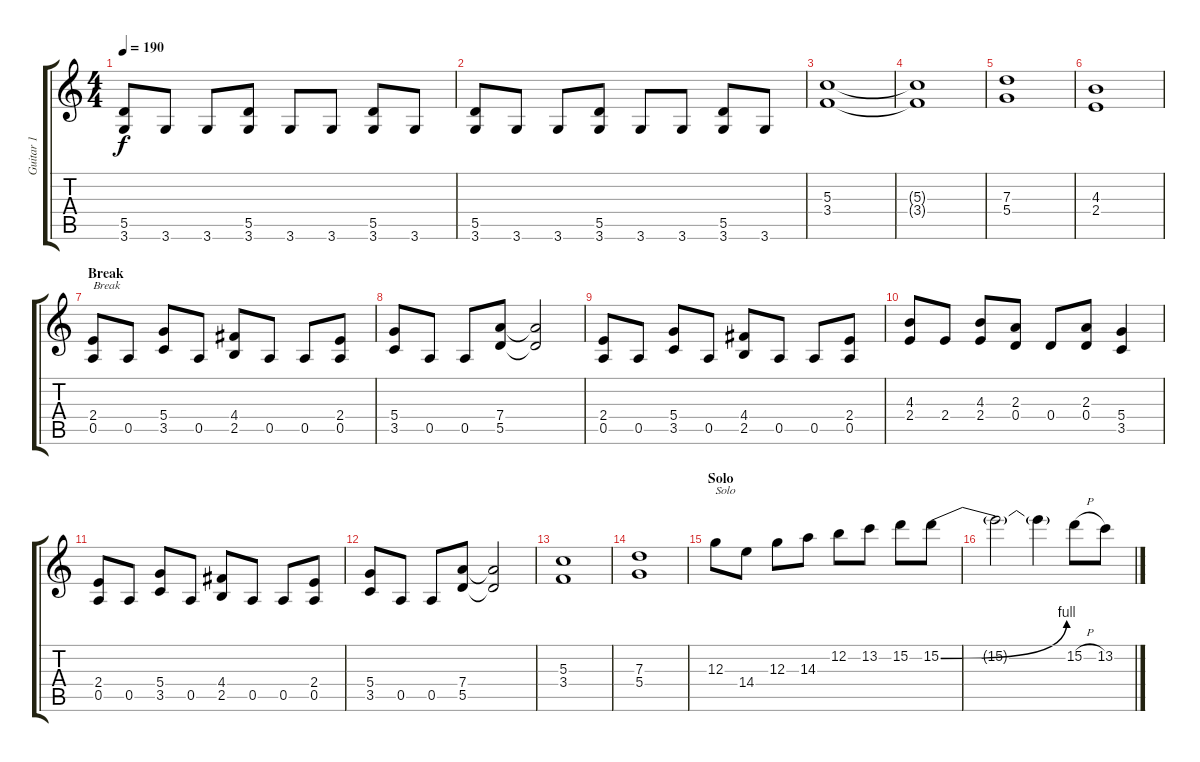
\track ("Guitar 1" "Guitar 1") {instrument distortionguitar}
\staff {score tabs}
\tuning (E4 B3 G3 D3 A2 E2) {hide}
\ts (4 4)
\tempo 190
\clef g2
\ks c
(5.5 3.6).8{dy f} 3.6.8 3.6.8 (5.5 3.6).8 3.6.8 3.6.8 (5.5 3.6).8 3.6.8 |
(5.5 3.6).8 3.6.8 3.6.8 (5.5 3.6).8 3.6.8 3.6.8 (5.5 3.6).8 3.6.8 |
(5.3 3.4).1 |
(5.3{t} 3.4{t}).1 |
(7.3 5.4).1 |
(4.3 2.4).1 |
\section ("" "Break")
(2.4 0.5).8{txt "Break"} 0.5.8 (5.4 3.5).8 0.5.8 (4.4 2.5).8 0.5.8 0.5.8 (2.4 0.5).8 |
(5.4 3.5).8 0.5.8 0.5.8 (7.4 5.5).8 (7.4{t} 5.5{t}).2 |
(2.4 0.5).8 0.5.8 (5.4 3.5).8 0.5.8 (4.4 2.5).8 0.5.8 0.5.8 (2.4 0.5).8 |
(4.3 2.4).8 2.4.8 (4.3 2.4).8 (2.3 0.4).8 0.4.8 (2.3 0.4).8 (5.4 3.5).4 |
(2.4 0.5).8 0.5.8 (5.4 3.5).8 0.5.8 (4.4 2.5).8 0.5.8 0.5.8 (2.4 0.5).8 |
(5.4 3.5).8 0.5.8 0.5.8 (7.4 5.5).8 (7.4{t} 5.5{t}).2 |
(5.3 3.4).1 |
(7.3 5.4).1 |
\section ("" "Solo")
12.3.8{txt "Solo"} 14.4.8 12.3.8 14.3.8 12.2.8 13.2.8 15.2.8 15.2{be (bend 0 0 60 4)}.8 |
15.2{t}.2 15.2{t}.4 15.2{h}.8 13.2.8
